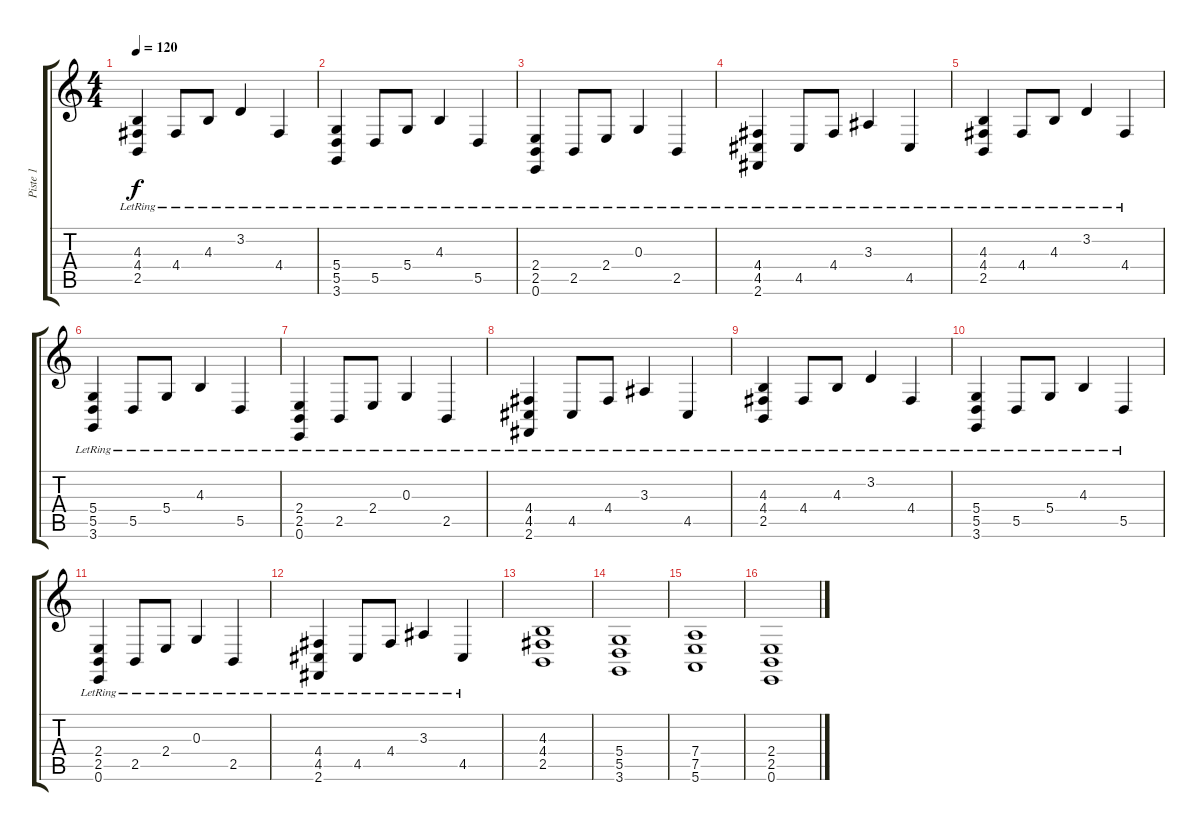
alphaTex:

\track ("Piste 1" "Piste 1") {instrument stringensemble1}
\staff {score tabs}
\tuning (E4 B3 G3 D3 A2 E2) {hide}
\ts (4 4)
\tempo 120
\clef g2
\ks c
(4.3{lr} 4.4{lr} 2.5{lr}).4{dy f} 4.4{lr}.8 4.3{lr}.8 3.2{lr}.4 4.4{lr}.4 |
(5.4{lr} 5.5{lr} 3.6{lr}).4 5.5{lr}.8 5.4{lr}.8 4.3{lr}.4 5.5{lr}.4 |
(2.4{lr} 2.5{lr} 0.6{lr}).4 2.5{lr}.8 2.4{lr}.8 0.3{lr}.4 2.5{lr}.4 |
(4.4{lr} 4.5{lr} 2.6{lr}).4 4.5{lr}.8 4.4{lr}.8 3.3{lr}.4 4.5{lr}.4 |
(4.3{lr} 4.4{lr} 2.5{lr}).4 4.4{lr}.8 4.3{lr}.8 3.2{lr}.4 4.4{lr}.4 |
(5.4{lr} 5.5{lr} 3.6{lr}).4 5.5{lr}.8 5.4{lr}.8 4.3{lr}.4 5.5{lr}.4 |
(2.4{lr} 2.5{lr} 0.6{lr}).4 2.5{lr}.8 2.4{lr}.8 0.3{lr}.4 2.5{lr}.4 |
(4.4{lr} 4.5{lr} 2.6{lr}).4 4.5{lr}.8 4.4{lr}.8 3.3{lr}.4 4.5{lr}.4 |
(4.3{lr} 4.4{lr} 2.5{lr}).4 4.4{lr}.8 4.3{lr}.8 3.2{lr}.4 4.4{lr}.4 |
(5.4{lr} 5.5{lr} 3.6{lr}).4 5.5{lr}.8 5.4{lr}.8 4.3{lr}.4 5.5{lr}.4 |
(2.4{lr} 2.5{lr} 0.6{lr}).4 2.5{lr}.8 2.4{lr}.8 0.3{lr}.4 2.5{lr}.4 |
(4.4{lr} 4.5{lr} 2.6{lr}).4 4.5{lr}.8 4.4{lr}.8 3.3{lr}.4 4.5{lr}.4 |
(4.3 4.4 2.5).1 |
(5.4 5.5 3.6).1 |
(7.4 7.5 5.6).1 |
(2.4 2.5 0.6).1
